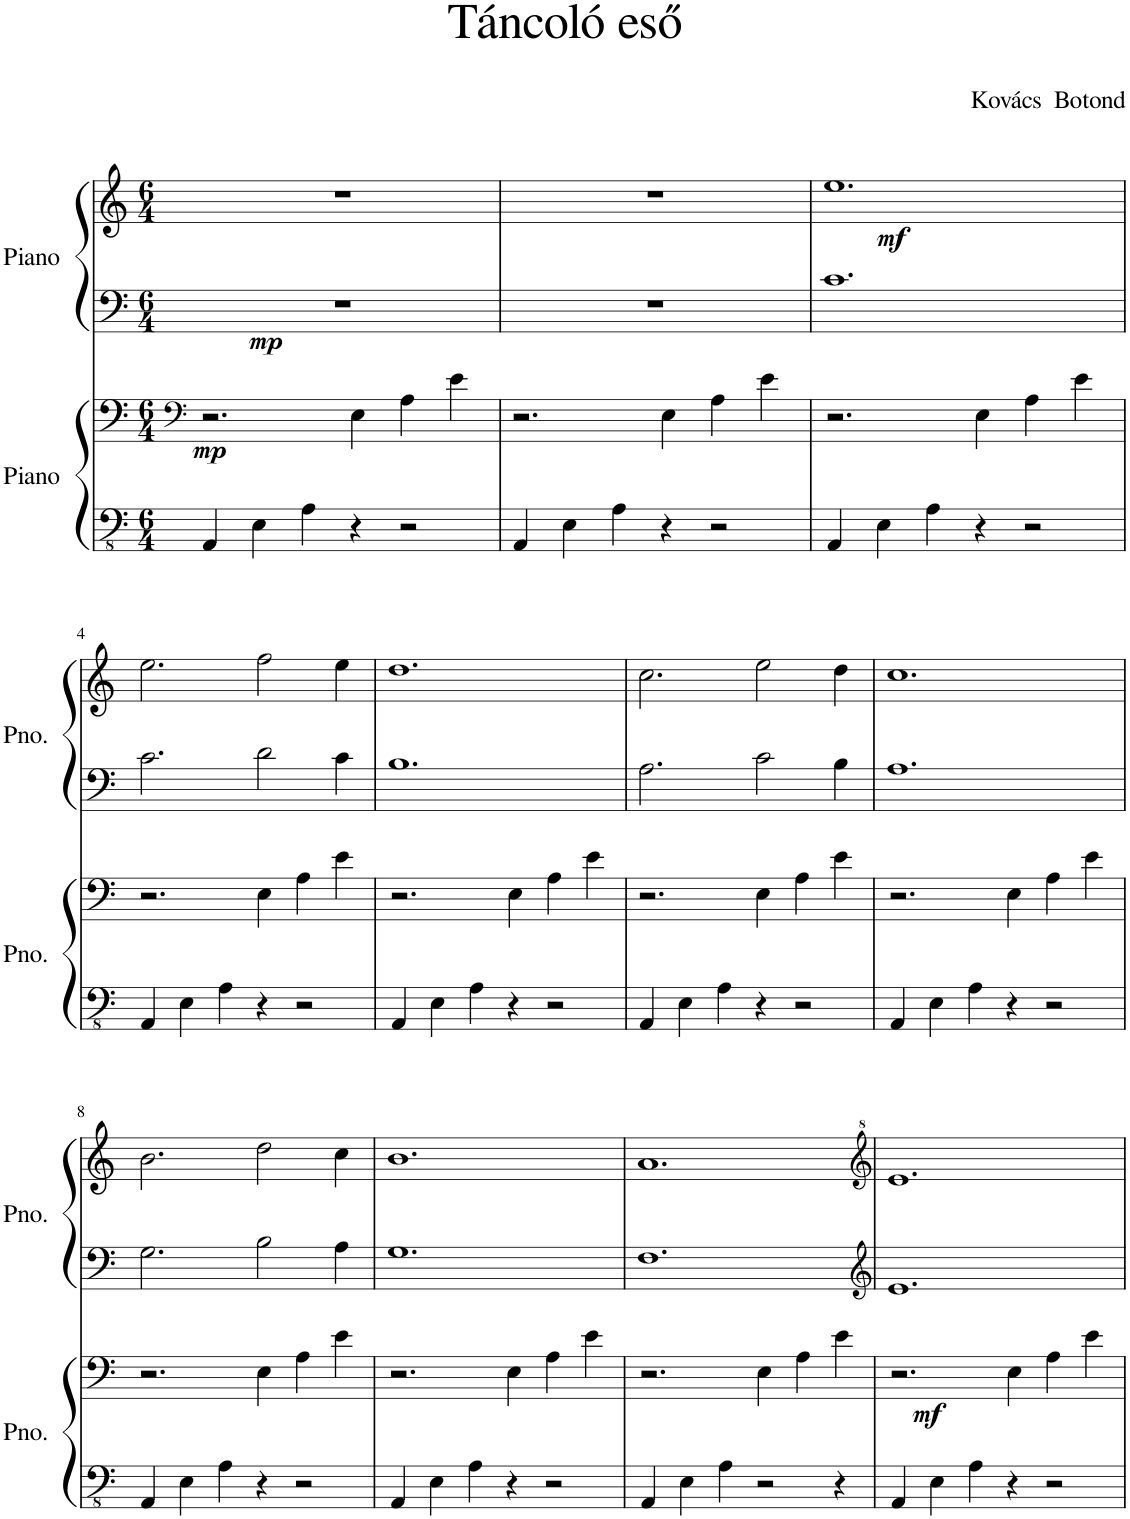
**kern	**kern	**dynam	**kern	**kern	**dynam
*part2	*part2	*part2	*part1	*part1	*part1
*staff4	*staff3	*staff3/4	*staff2	*staff1	*staff1/2
*I"Piano	*	*	*I"Piano	*	*
*I'Pno.	*	*	*I'Pno.	*	*
*clefFv4	*clefF4	*	*clefF4	*clefG2	*
*k[]	*k[]	*	*k[]	*k[]	*
*M6/4	*M6/4	*	*M6/4	*M6/4	*
=1	=1	=1	=1	=1	=1
!	!	!LO:DY:b	!	!	!LO:DY:b=2
4AAA/	2.r	mp	1.r	1.r	mp
4EE\	.	.	.	.	.
4AA\	.	.	.	.	.
4r	4E\	.	.	.	.
2r	4A\	.	.	.	.
.	4e\	.	.	.	.
=2	=2	=2	=2	=2	=2
4AAA/	2.r	.	1.r	1.r	.
4EE\	.	.	.	.	.
4AA\	.	.	.	.	.
4r	4E\	.	.	.	.
2r	4A\	.	.	.	.
.	4e\	.	.	.	.
=3	=3	=3	=3	=3	=3
!	!	!	!	!	!LO:DY:b
4AAA/	2.r	.	1.c	1.ee	mf
4EE\	.	.	.	.	.
4AA\	.	.	.	.	.
4r	4E\	.	.	.	.
2r	4A\	.	.	.	.
.	4e\	.	.	.	.
!!LO:LB:g=z
=4	=4	=4	=4	=4	=4
4AAA/	2.r	.	2.c\	2.ee\	.
4EE\	.	.	.	.	.
4AA\	.	.	.	.	.
4r	4E\	.	2d\	2ff\	.
2r	4A\	.	.	.	.
.	4e\	.	4c\	4ee\	.
=5	=5	=5	=5	=5	=5
4AAA/	2.r	.	1.B	1.dd	.
4EE\	.	.	.	.	.
4AA\	.	.	.	.	.
4r	4E\	.	.	.	.
2r	4A\	.	.	.	.
.	4e\	.	.	.	.
=6	=6	=6	=6	=6	=6
4AAA/	2.r	.	2.A\	2.cc\	.
4EE\	.	.	.	.	.
4AA\	.	.	.	.	.
4r	4E\	.	2c\	2ee\	.
2r	4A\	.	.	.	.
.	4e\	.	4B\	4dd\	.
=7	=7	=7	=7	=7	=7
4AAA/	2.r	.	1.A	1.cc	.
4EE\	.	.	.	.	.
4AA\	.	.	.	.	.
4r	4E\	.	.	.	.
2r	4A\	.	.	.	.
.	4e\	.	.	.	.
!!LO:LB:g=z
=8	=8	=8	=8	=8	=8
4AAA/	2.r	.	2.G\	2.b\	.
4EE\	.	.	.	.	.
4AA\	.	.	.	.	.
4r	4E\	.	2B\	2dd\	.
2r	4A\	.	.	.	.
.	4e\	.	4A\	4cc\	.
=9	=9	=9	=9	=9	=9
4AAA/	2.r	.	1.G	1.b	.
4EE\	.	.	.	.	.
4AA\	.	.	.	.	.
4r	4E\	.	.	.	.
2r	4A\	.	.	.	.
.	4e\	.	.	.	.
=10	=10	=10	=10	=10	=10
4AAA/	2.r	.	1.F	1.a	.
4EE\	.	.	.	.	.
4AA\	.	.	.	.	.
2r	4E\	.	.	.	.
.	4A\	.	.	.	.
4r	4e\	.	.	.	.
=11	=11	=11	=11	=11	=11
*	*	*	*clefG2	*clefG^2	*
!	!	!LO:DY:b	!	!	!
4AAA/	2.r	mf	1.e	1.ee	.
4EE\	.	.	.	.	.
4AA\	.	.	.	.	.
4r	4E\	.	.	.	.
2r	4A\	.	.	.	.
.	4e\	.	.	.	.
=	=	=	=	=	=
*-	*-	*-	*-	*-	*-
